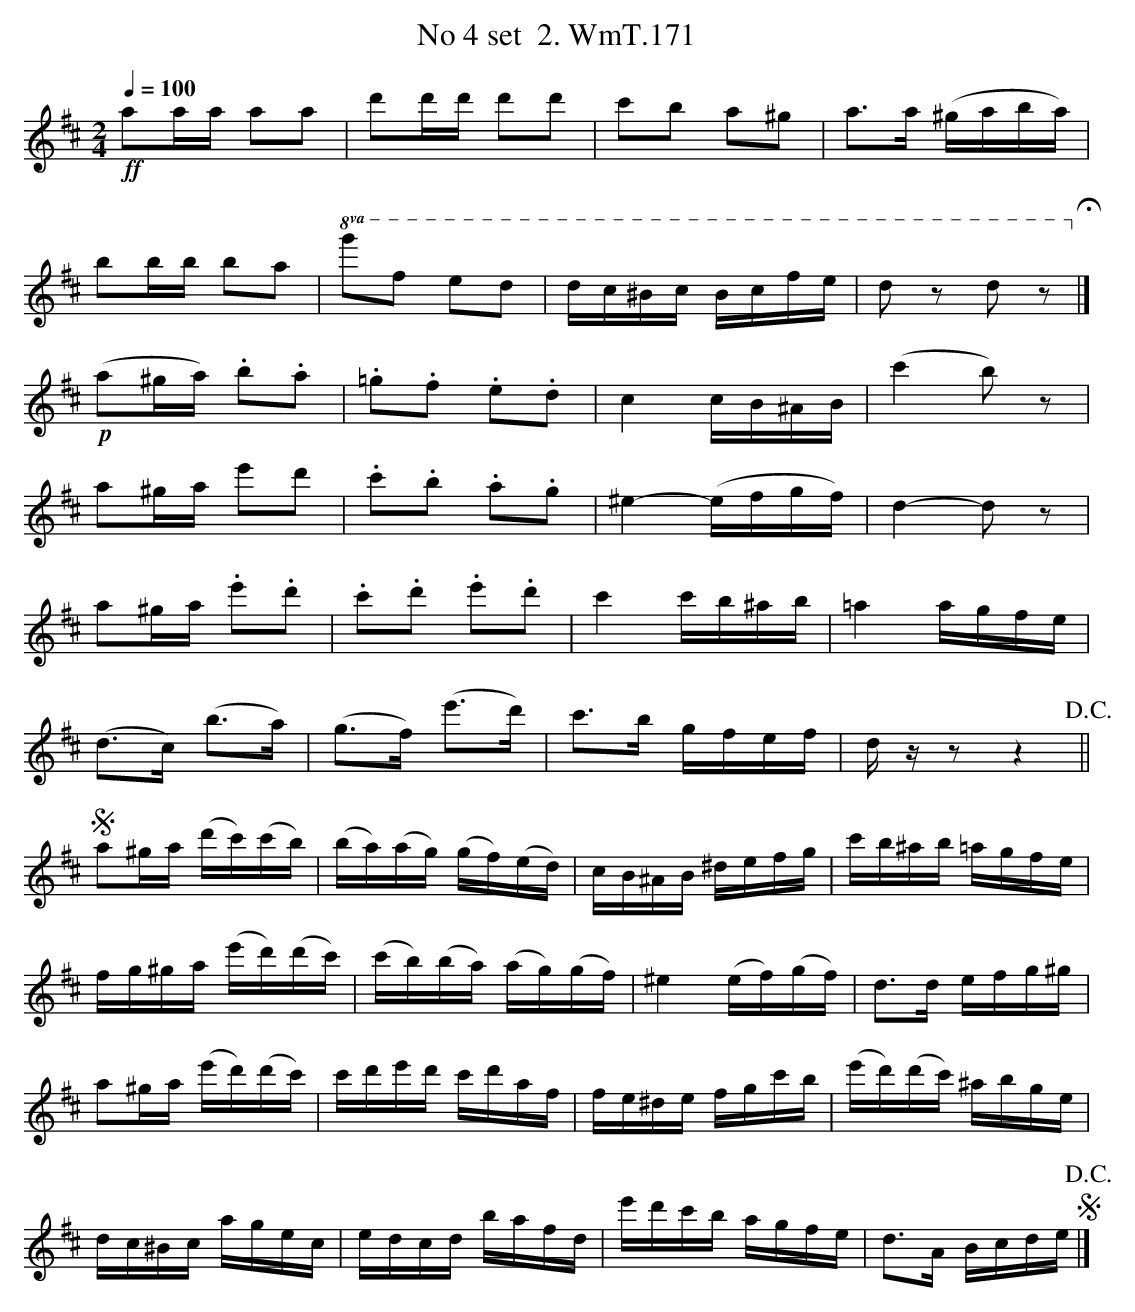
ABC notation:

X:1
T:No 4 set  2. WmT.171
M:2/4
L:1/8
Q:1/4=100
K:D
!ff!aa/a/ aa|d'd'/d'/ d'd'|c'b a^g|a>a (^g/a/b/a/)|
bb/b/ ba|!8va(!g'f' e'd'|d'/c'/^b/c'/ b/c'/f'/e'/|d'z d'z !8va)! H|]
!p!(a^g/a/) .b.a|.=g.f .e.d|c2 c/B/^A/B/|(c'2 b)z|
a^g/a/ e'd'|.c'.b .a.g|^e2- (e/f/g/f/)|d2- dz|
a^g/a/ .e'.d'|.c'.d' .e'.d'|c'2 c'/b/^a/b/|=a2a/g/f/e/|
(d>c) (b>a)|(g>f) (e'>d')|c'>b g/f/e/f/|d/z/ zz2!D.C.!||
Sa^g/a/ (d'/c'/)(c'/b/)|(b/a/)(a/g/) (g/f/)(e/d/)|\\
c/B/^A/B/ ^d/e/f/g/|c'/b/^a/b/ =a/g/f/e/|
f/g/^g/a/ (e'/d'/)(d'/c'/)|(c'/b/)(b/a/) (a/g/)(g/f/)|\\
^e2 (e/f/)(g/f/)|d>d e/f/g/^g/|
a^g/a/ (e'/d'/)(d'/c'/)|c'/d'/e'/d'/ c'/d'/a/f/|\\
f/e/^d/e/ f/g/c'/b/|(e'/d'/)(d'/c'/) ^a/b/g/e/|
d/c/^B/c/ a/g/e/c/|e/d/c/d/ b/a/f/d/|\\
e'/d'/c'/b/ a/g/f/e/|d>A B/c/d/e/ S !D.C.!|]
